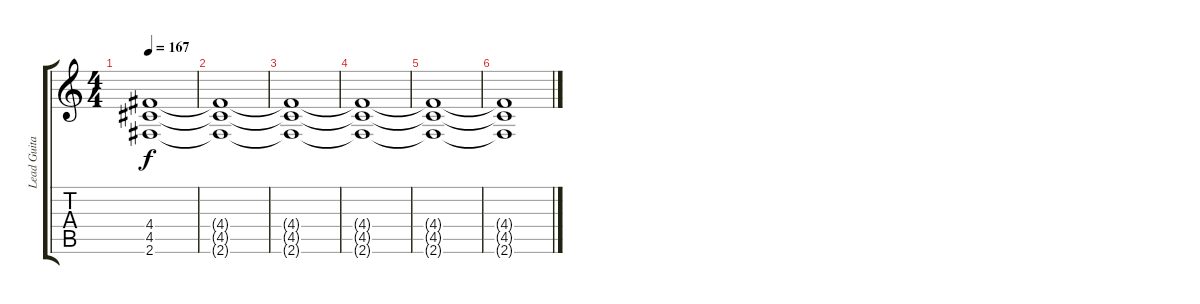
\track ("Lead Guitar" "Lead Guita") {instrument overdrivenguitar}
\staff {score tabs}
\tuning (E4 B3 G3 D3 A2 E2) {hide}
\ts (4 4)
\tempo 167
\clef g2
\ks c
(4.4{t} 4.5{t} 2.6{t}).1{dy f} |
(4.4{t} 4.5{t} 2.6{t}).1 |
(4.4{t} 4.5{t} 2.6{t}).1 |
(4.4{t} 4.5{t} 2.6{t}).1 |
(4.4{t} 4.5{t} 2.6{t}).1 |
(4.4{t} 4.5{t} 2.6{t}).1
